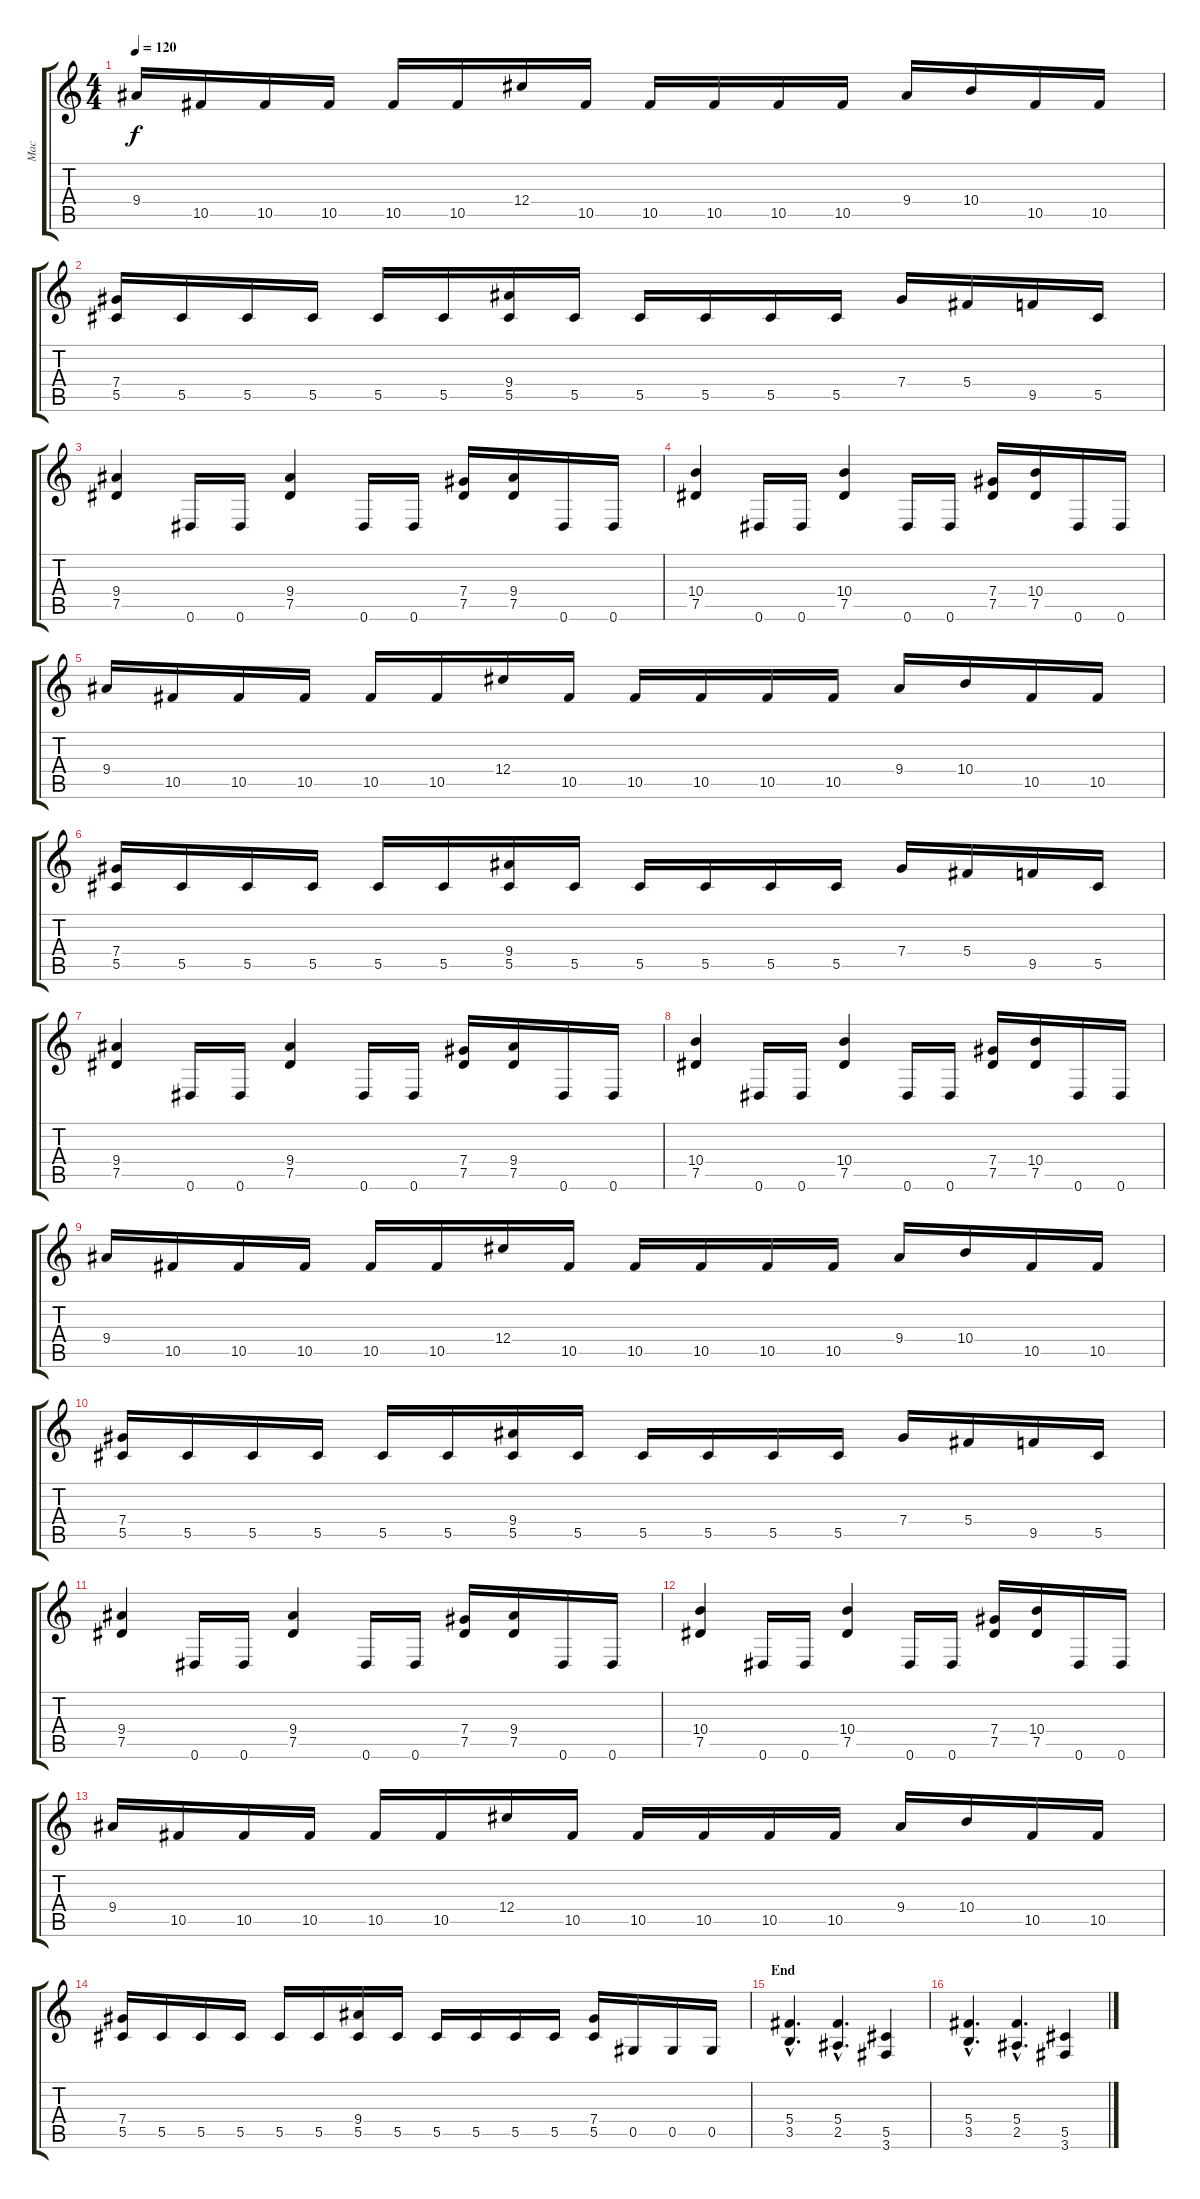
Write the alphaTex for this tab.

\track ("Mac" "Mac") {instrument overdrivenguitar}
\staff {score tabs}
\tuning (Eb4 Bb3 Gb3 Db3 Ab2 Eb2) {hide}
\ts (4 4)
\tempo 120
\clef g2
\ks c
9.4.16{dy f} 10.5.16 10.5.16 10.5.16 10.5.16 10.5.16 12.4.16 10.5.16 10.5.16 10.5.16 10.5.16 10.5.16 9.4.16 10.4.16 10.5.16 10.5.16 |
(7.4 5.5).16 5.5.16 5.5.16 5.5.16 5.5.16 5.5.16 (9.4 5.5).16 5.5.16 5.5.16 5.5.16 5.5.16 5.5.16 7.4.16 5.4.16 9.5.16 5.5.16 |
(9.4 7.5).4{balance 8} 0.6.16 0.6.16 (9.4 7.5).4 0.6.16 0.6.16 (7.4 7.5).16 (9.4 7.5).16 0.6.16 0.6.16 |
(10.4 7.5).4 0.6.16 0.6.16 (10.4 7.5).4 0.6.16 0.6.16 (7.4 7.5).16 (10.4 7.5).16 0.6.16 0.6.16 |
9.4.16 10.5.16 10.5.16 10.5.16 10.5.16 10.5.16 12.4.16 10.5.16 10.5.16 10.5.16 10.5.16 10.5.16 9.4.16 10.4.16 10.5.16 10.5.16 |
(7.4 5.5).16 5.5.16 5.5.16 5.5.16 5.5.16 5.5.16 (9.4 5.5).16 5.5.16 5.5.16 5.5.16 5.5.16 5.5.16 7.4.16 5.4.16 9.5.16 5.5.16 |
(9.4 7.5).4{balance 8} 0.6.16 0.6.16 (9.4 7.5).4 0.6.16 0.6.16 (7.4 7.5).16 (9.4 7.5).16 0.6.16 0.6.16 |
(10.4 7.5).4 0.6.16 0.6.16 (10.4 7.5).4 0.6.16 0.6.16 (7.4 7.5).16 (10.4 7.5).16 0.6.16 0.6.16 |
9.4.16 10.5.16 10.5.16 10.5.16 10.5.16 10.5.16 12.4.16 10.5.16 10.5.16 10.5.16 10.5.16 10.5.16 9.4.16 10.4.16 10.5.16 10.5.16 |
(7.4 5.5).16 5.5.16 5.5.16 5.5.16 5.5.16 5.5.16 (9.4 5.5).16 5.5.16 5.5.16 5.5.16 5.5.16 5.5.16 7.4.16 5.4.16 9.5.16 5.5.16 |
(9.4 7.5).4 0.6.16 0.6.16 (9.4 7.5).4 0.6.16 0.6.16 (7.4 7.5).16 (9.4 7.5).16 0.6.16 0.6.16 |
(10.4 7.5).4 0.6.16 0.6.16 (10.4 7.5).4 0.6.16 0.6.16 (7.4 7.5).16 (10.4 7.5).16 0.6.16 0.6.16 |
9.4.16 10.5.16 10.5.16 10.5.16 10.5.16 10.5.16 12.4.16 10.5.16 10.5.16 10.5.16 10.5.16 10.5.16 9.4.16 10.4.16 10.5.16 10.5.16 |
(7.4 5.5).16 5.5.16 5.5.16 5.5.16 5.5.16 5.5.16 (9.4 5.5).16 5.5.16 5.5.16 5.5.16 5.5.16 5.5.16 (7.4 5.5).16 0.5.16 0.5.16 0.5.16 |
\section ("" "End")
(5.4{hac} 3.5{hac}).4{d} (5.4{hac} 2.5{hac}).4{d} (5.5 3.6).4 |
(5.4{hac} 3.5{hac}).4{d} (5.4{hac} 2.5{hac}).4{d} (5.5 3.6).4
